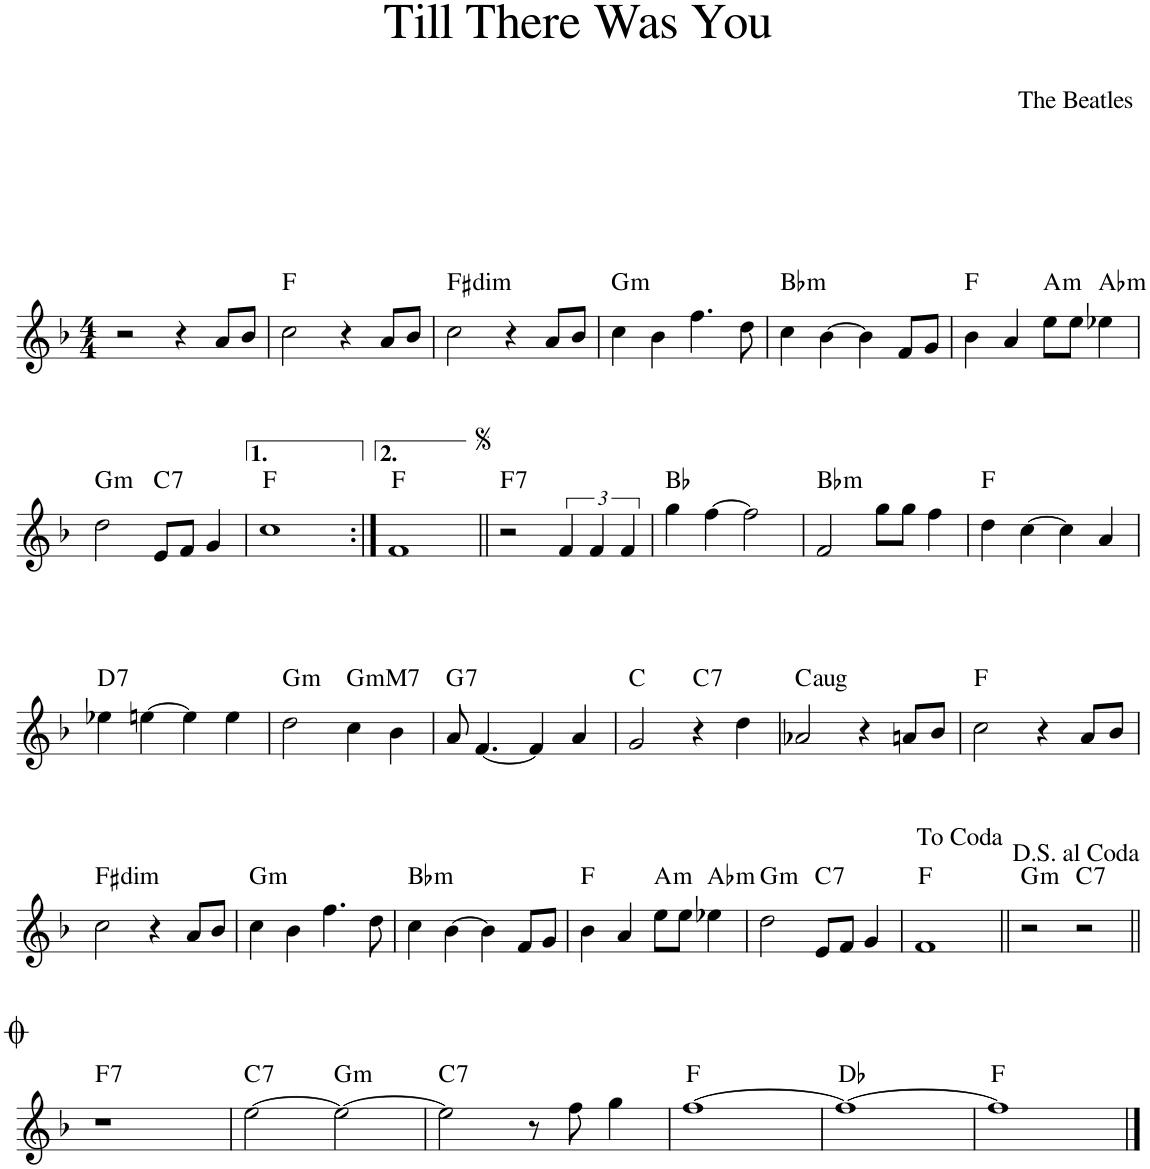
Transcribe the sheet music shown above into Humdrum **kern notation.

**kern	**harte
*part1	*part1
*staff1	*
*I"Piano	*
*I'Pno.	*
*clefG2	*
*k[b-]	*
*M4/4	*
=1	=1
2r	.
4r	.
8a/L	.
8b-/J	.
=2	=2
2cc\	F:maj
4r	.
8a/L	.
8b-/J	.
=3	=3
!	!LO:H:kt=dim
2cc\	F#:dim
4r	.
8a/L	.
8b-/J	.
=4	=4
!	!LO:H:kt=m
4cc\	G:min
4b-\	.
4.ff\	.
8dd\	.
=5	=5
!	!LO:H:kt=m
4cc\	Bb:min
[4b-\	.
4b-\]	.
8f/L	.
8g/J	.
=6	=6
4b-\	F:maj
4a/	.
!	!LO:H:kt=m
8ee\L	A:min
8ee\J	.
!	!LO:H:kt=m
4ee-X\	Ab:min
!!LO:LB:g=z
=7	=7
!	!LO:H:kt=m
2dd\	G:min
!	!LO:H:kt=7
8e/L	C:7
8f/J	.
4g/	.
=8	=8
1cc	F:maj
=9:|!	=9:|!
1f	F:maj
=10||	=10||
!	!LO:H:kt=7
2r	F:7
6f/	.
6f/	.
6f/	.
=11	=11
4gg\	Bb:maj
[4ff\	.
2ff\]	.
=12	=12
!	!LO:H:kt=m
2f/	Bb:min
8gg\L	.
8gg\J	.
4ff\	.
=13	=13
4dd\	F:maj
[4cc\	.
4cc\]	.
4a/	.
!!LO:LB:g=z
=14	=14
!	!LO:H:kt=7
4ee-X\	D:7
[4een\	.
4ee\]	.
4ee\	.
=15	=15
!	!LO:H:kt=m
2dd\	G:min
!	!LO:H:kt=mM7
4cc\	G:minmaj7
4b-\	.
=16	=16
!	!LO:H:kt=7
8a/	G:7
[4.f/	.
4f/]	.
4a/	.
=17	=17
2g/	C:maj
!	!LO:H:kt=7
4r	C:7
4dd\	.
=18	=18
!	!LO:H:kt=aug
2a-X/	C:aug
4r	.
8an/L	.
8b-/J	.
=19	=19
2cc\	F:maj
4r	.
8a/L	.
8b-/J	.
!!LO:LB:g=z
=20	=20
!	!LO:H:kt=dim
2cc\	F#:dim
4r	.
8a/L	.
8b-/J	.
=21	=21
!	!LO:H:kt=m
4cc\	G:min
4b-\	.
4.ff\	.
8dd\	.
=22	=22
!	!LO:H:kt=m
4cc\	Bb:min
[4b-\	.
4b-\]	.
8f/L	.
8g/J	.
=23	=23
4b-\	F:maj
4a/	.
!	!LO:H:kt=m
8ee\L	A:min
8ee\J	.
!	!LO:H:kt=m
4ee-X\	Ab:min
=24	=24
!	!LO:H:kt=m
2dd\	G:min
!	!LO:H:kt=7
8e/L	C:7
8f/J	.
4g/	.
=25	=25
1f	F:maj
=26||	=26||
!	!LO:H:kt=m
2r	G:min
!	!LO:H:kt=7
2r	C:7
!!LO:LB:g=z
=27||	=27||
!	!LO:H:kt=7
1r	F:7
=28	=28
!	!LO:H:kt=7
[2ee\	C:7
!	!LO:H:kt=m
2ee\_	G:min
=29	=29
!	!LO:H:kt=7
2ee\]	C:7
8r	.
8ff\	.
4gg\	.
=30	=30
[1ff	F:maj
=31	=31
1ff_	Db:maj
=32	=32
1ff]	F:maj
==	==
*-	*-
